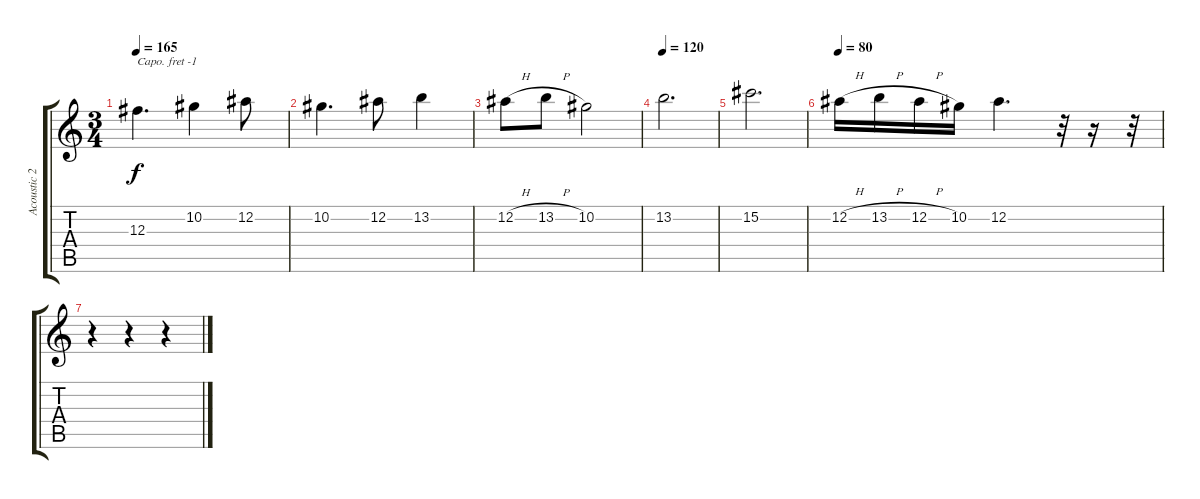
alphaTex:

\track ("Acoustic 2" "Acoustic 2") {instrument acousticguitarsteel}
\staff {score tabs}
\capo -1
\tuning (E4 B3 G3 D3 A2 E2) {hide}
\ts (3 4)
\tempo 165
\clef g2
\ks c
12.3.4{d dy f} 10.2.4 12.2.8 |
10.2.4{d} 12.2.8 13.2.4 |
12.2{h}.8 13.2{h}.8 10.2.2 |
\tempo 120
13.2.2{d} |
15.2.2{d} |
\tempo 80
12.2{h}.16 13.2{h}.16 12.2{h}.16 10.2.16 12.2.4{d} r.32 r.16 r.32 |
r.4 r.4 r.4
